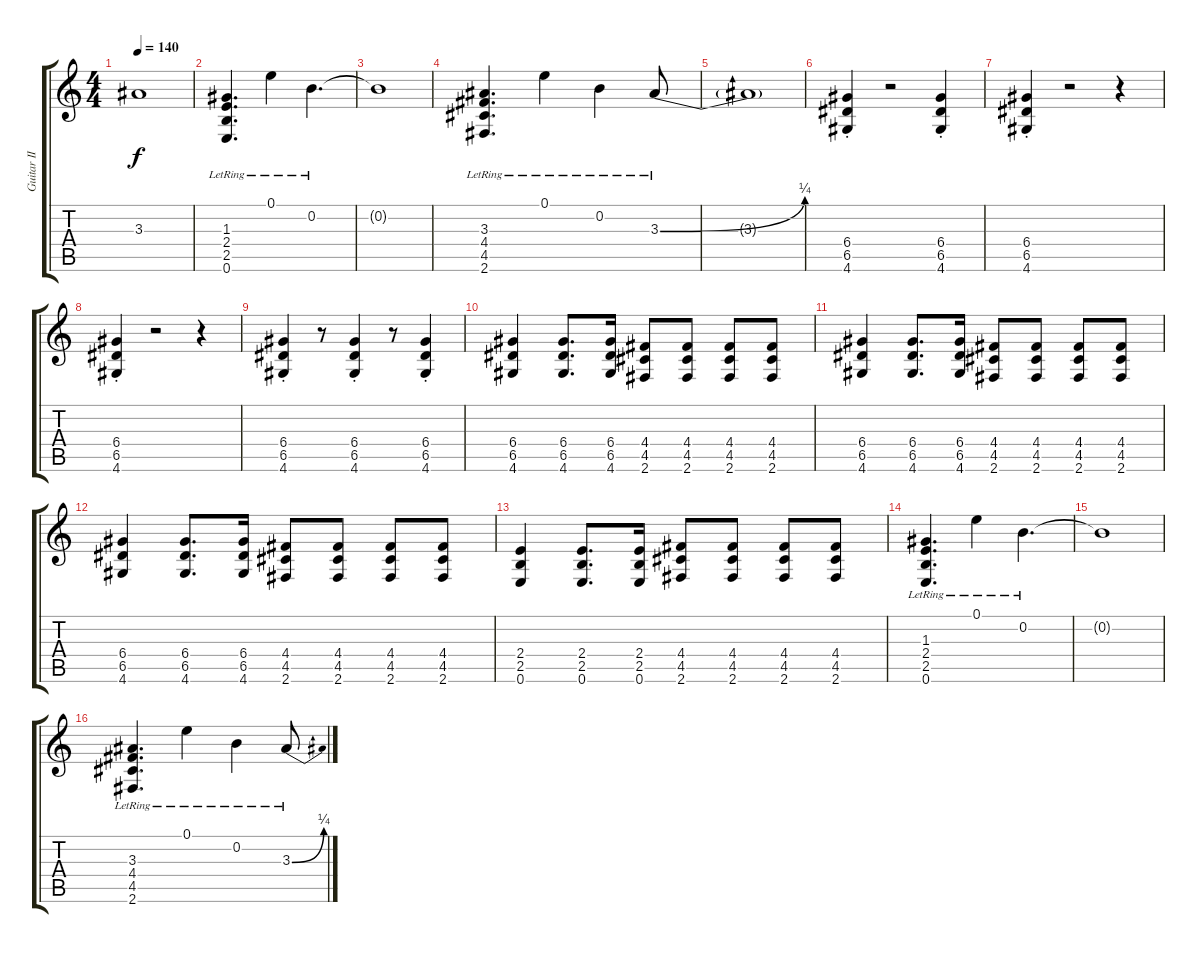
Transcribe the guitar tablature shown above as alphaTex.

\track ("Guitar II" "Guitar II") {instrument overdrivenguitar}
\staff {score tabs}
\tuning (E4 B3 G3 D3 A2 E2) {hide}
\ts (4 4)
\tempo 140
\clef g2
\ks c
3.3{t}.1{dy f} |
(1.3{lr} 2.4{lr} 2.5{lr} 0.6{lr}).4{d} 0.1{lr}.4 0.2{lr}.4{d} |
0.2{t}.1 |
(3.3{lr} 4.4{lr} 4.5{lr} 2.6{lr}).4{d} 0.1{lr}.4 0.2{lr}.4 3.3{be (bend 0 0 60 1) lr}.8 |
3.3{t}.1 |
(6.4{st} 6.5{st} 4.6{st}).4 r.2 (6.4{st} 6.5{st} 4.6{st}).4 |
(6.4{st} 6.5{st} 4.6{st}).4 r.2 r.4 |
(6.4{st} 6.5{st} 4.6{st}).4 r.2 r.4 |
(6.4{st} 6.5{st} 4.6{st}).4 r.8 (6.4{st} 6.5{st} 4.6{st}).4 r.8 (6.4{st} 6.5{st} 4.6{st}).4 |
(6.4 6.5 4.6).4 (6.4 6.5 4.6).8{d} (6.4 6.5 4.6).16 (4.4 4.5 2.6).8 (4.4 4.5 2.6).8 (4.4 4.5 2.6).8 (4.4 4.5 2.6).8 |
(6.4 6.5 4.6).4 (6.4 6.5 4.6).8{d} (6.4 6.5 4.6).16 (4.4 4.5 2.6).8 (4.4 4.5 2.6).8 (4.4 4.5 2.6).8 (4.4 4.5 2.6).8 |
(6.4 6.5 4.6).4 (6.4 6.5 4.6).8{d} (6.4 6.5 4.6).16 (4.4 4.5 2.6).8 (4.4 4.5 2.6).8 (4.4 4.5 2.6).8 (4.4 4.5 2.6).8 |
(2.4 2.5 0.6).4 (2.4 2.5 0.6).8{d} (2.4 2.5 0.6).16 (4.4 4.5 2.6).8 (4.4 4.5 2.6).8 (4.4 4.5 2.6).8 (4.4 4.5 2.6).8 |
(1.3{lr} 2.4{lr} 2.5{lr} 0.6{lr}).4{d} 0.1{lr}.4 0.2{lr}.4{d} |
0.2{t}.1 |
(3.3{lr} 4.4{lr} 4.5{lr} 2.6{lr}).4{d} 0.1{lr}.4 0.2{lr}.4 3.3{be (bend 0 0 60 1) lr}.8
